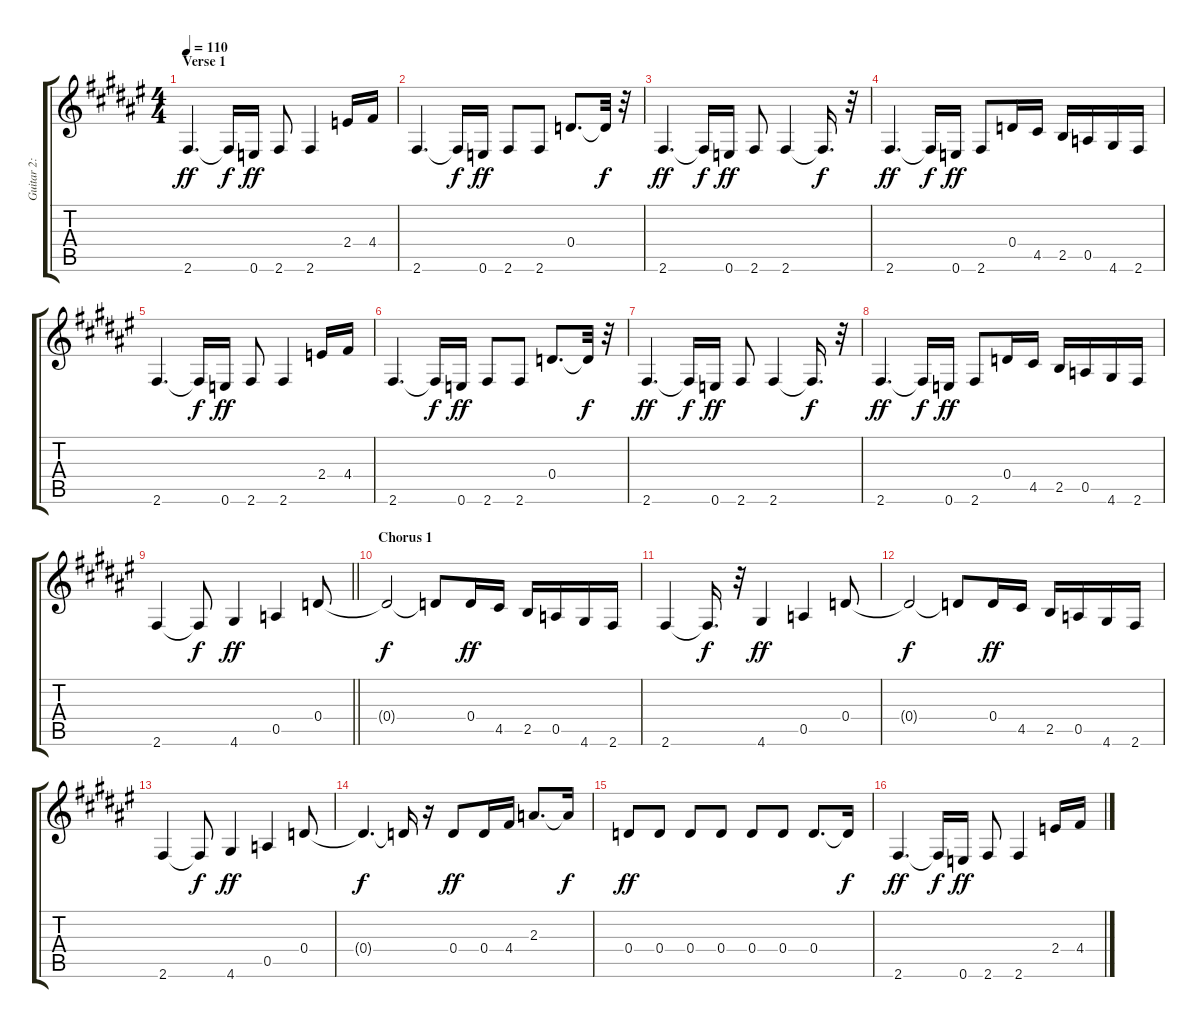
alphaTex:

\track ("Guitar 2: Tim Pierce" "Guitar 2: ") {instrument electricguitarjazz}
\staff {score tabs}
\tuning (E4 B3 G3 D3 A2 E2) {hide}
\ts (4 4)
\section ("" "Verse 1")
\tempo 110
\clef g2
\ks f#
2.6.4{d dy ff} 2.6{t}.16{dy f} 0.6.16{dy ff} 2.6.8 2.6.4 2.4.16 4.4.16 |
2.6.4{d} 2.6{t}.16{dy f} 0.6.16{dy ff} 2.6.8 2.6.8 0.4.8{d} 0.4{t}.32{dy f} r.32 |
2.6.4{d dy ff} 2.6{t}.16{dy f} 0.6.16{dy ff} 2.6.8 2.6.4 2.6{t}.16{d dy f} r.32 |
2.6.4{d dy ff} 2.6{t}.16{dy f} 0.6.16{dy ff} 2.6.8 0.4.16 4.5.16 2.5.16 0.5.16 4.6.16 2.6.16 |
2.6.4{d} 2.6{t}.16{dy f} 0.6.16{dy ff} 2.6.8 2.6.4 2.4.16 4.4.16 |
2.6.4{d} 2.6{t}.16{dy f} 0.6.16{dy ff} 2.6.8 2.6.8 0.4.8{d} 0.4{t}.32{dy f} r.32 |
2.6.4{d dy ff} 2.6{t}.16{dy f} 0.6.16{dy ff} 2.6.8 2.6.4 2.6{t}.16{d dy f} r.32 |
2.6.4{d dy ff} 2.6{t}.16{dy f} 0.6.16{dy ff} 2.6.8 0.4.16 4.5.16 2.5.16 0.5.16 4.6.16 2.6.16 |
\barLineRight lightlight
2.6.4 2.6{t}.8{dy f} 4.6.4{dy ff} 0.5.4 0.4.8 |
\section ("" "Chorus 1")
0.4{t}.2{dy f} 0.4{t}.8 0.4.16{dy ff} 4.5.16 2.5.16 0.5.16 4.6.16 2.6.16 |
2.6.4 2.6{t}.16{d dy f} r.32 4.6.4{dy ff} 0.5.4 0.4.8 |
0.4{t}.2{dy f} 0.4{t}.8 0.4.16{dy ff} 4.5.16 2.5.16 0.5.16 4.6.16 2.6.16 |
2.6.4 2.6{t}.8{dy f} 4.6.4{dy ff} 0.5.4 0.4.8 |
0.4{t}.4{d dy f} 0.4{t}.16 r.16 0.4.8{dy ff} 0.4.16 4.4.16 2.3.8{d} 2.3{t}.16{dy f} |
0.4.8{dy ff} 0.4.8 0.4.8 0.4.8 0.4.8 0.4.8 0.4.8{d} 0.4{t}.16{dy f} |
2.6.4{d dy ff} 2.6{t}.16{dy f} 0.6.16{dy ff} 2.6.8 2.6.4 2.4.16 4.4.16
